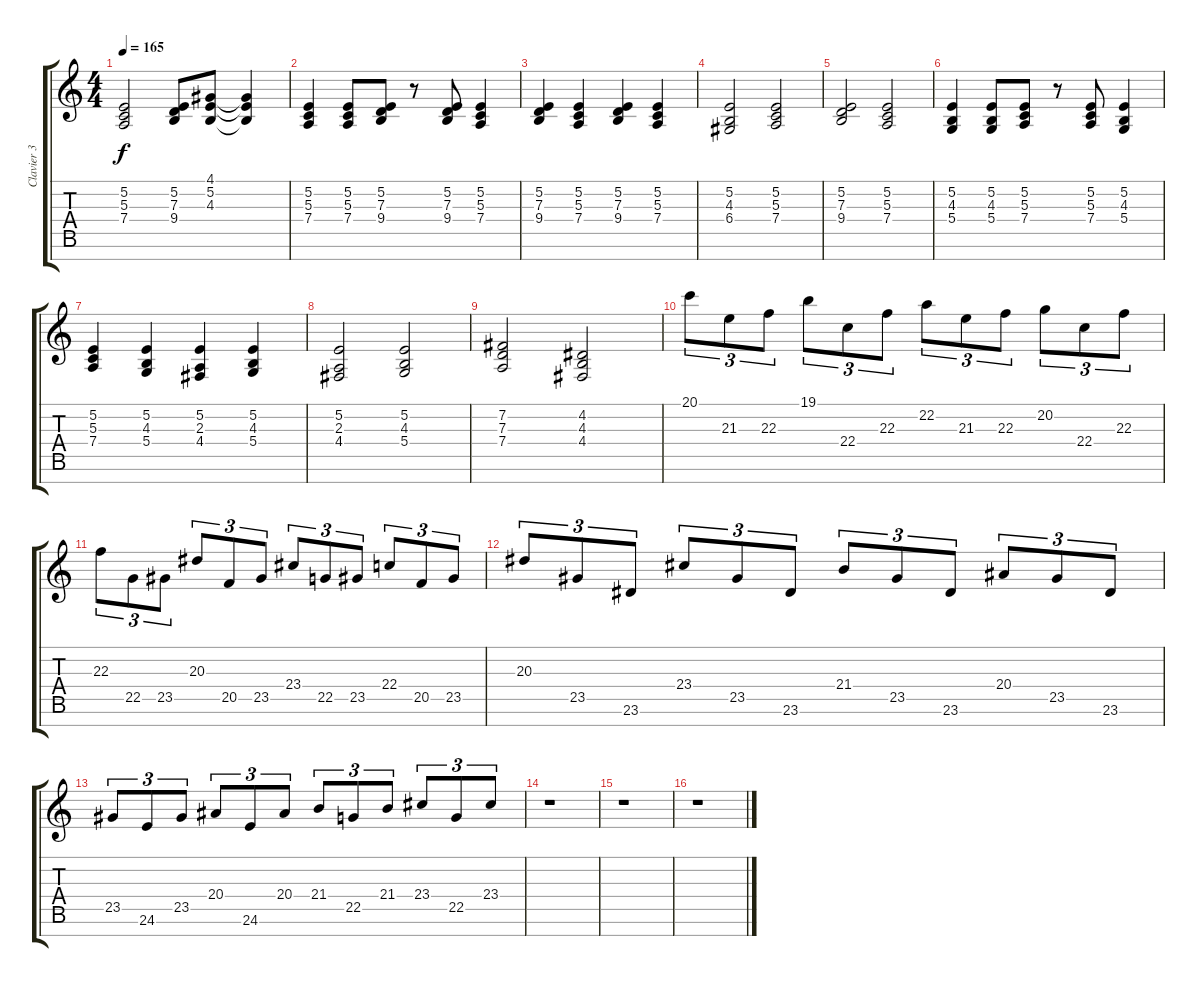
\track ("Clavier 3" "Clavier 3") {instrument percussiveorgan}
\staff {score tabs}
\tuning (E4 B3 G3 D3 A2 E2 B1) {hide}
\ts (4 4)
\tempo 165
\clef g2
\ks c
(5.2 5.3 7.4).2{dy f} (5.2 7.3 9.4).8 (4.1 5.2 4.3).8 (4.1{t} 5.2{t} 4.3{t}).4 |
(5.2 5.3 7.4).4 (5.2 5.3 7.4).8 (5.2 7.3 9.4).8 r.8 (5.2 7.3 9.4).8 (5.2 5.3 7.4).4 |
(5.2 7.3 9.4).4 (5.2 5.3 7.4).4 (5.2 7.3 9.4).4 (5.2 5.3 7.4).4 |
(5.2 4.3 6.4).2 (5.2 5.3 7.4).2 |
(5.2 7.3 9.4).2 (5.2 5.3 7.4).2 |
(5.2 4.3 5.4).4 (5.2 4.3 5.4).8 (5.2 5.3 7.4).8 r.8 (5.2 5.3 7.4).8 (5.2 4.3 5.4).4 |
(5.2 5.3 7.4).4 (5.2 4.3 5.4).4 (5.2 2.3 4.4).4 (5.2 4.3 5.4).4 |
(5.2 2.3 4.4).2 (5.2 4.3 5.4).2 |
(7.2 7.3 7.4).2 (4.2 4.3 4.4).2 |
20.1.8{tu (3 2)} 21.3.8{tu (3 2)} 22.3.8{tu (3 2)} 19.1.8{tu (3 2)} 22.4.8{tu (3 2)} 22.3.8{tu (3 2)} 22.2.8{tu (3 2)} 21.3.8{tu (3 2)} 22.3.8{tu (3 2)} 20.2.8{tu (3 2)} 22.4.8{tu (3 2)} 22.3.8{tu (3 2)} |
22.3.8{tu (3 2)} 22.5.8{tu (3 2)} 23.5.8{tu (3 2)} 20.3.8{tu (3 2)} 20.5.8{tu (3 2)} 23.5.8{tu (3 2)} 23.4.8{tu (3 2)} 22.5.8{tu (3 2)} 23.5.8{tu (3 2)} 22.4.8{tu (3 2)} 20.5.8{tu (3 2)} 23.5.8{tu (3 2)} |
20.3.8{tu (3 2)} 23.5.8{tu (3 2)} 23.6.8{tu (3 2)} 23.4.8{tu (3 2)} 23.5.8{tu (3 2)} 23.6.8{tu (3 2)} 21.4.8{tu (3 2)} 23.5.8{tu (3 2)} 23.6.8{tu (3 2)} 20.4.8{tu (3 2)} 23.5.8{tu (3 2)} 23.6.8{tu (3 2)} |
23.5.8{tu (3 2)} 24.6.8{tu (3 2)} 23.5.8{tu (3 2)} 20.4.8{tu (3 2)} 24.6.8{tu (3 2)} 20.4.8{tu (3 2)} 21.4.8{tu (3 2)} 22.5.8{tu (3 2)} 21.4.8{tu (3 2)} 23.4.8{tu (3 2)} 22.5.8{tu (3 2)} 23.4.8{tu (3 2)} |
r.1 |
r.1 |
r.1
